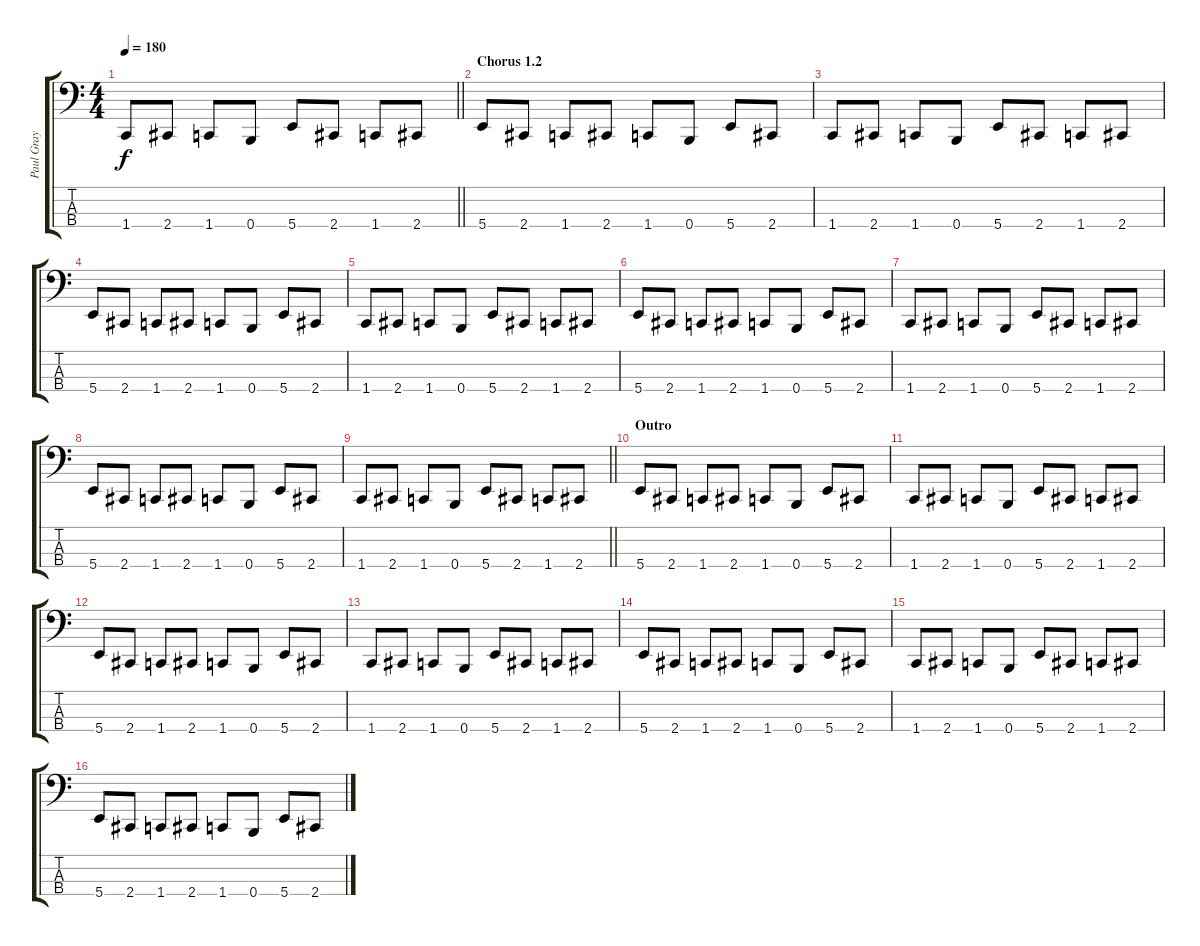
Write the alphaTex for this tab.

\track ("Paul Gray" "Paul Gray") {instrument electricbasspick}
\staff {score tabs}
\tuning (E2 B1 Gb1 B0) {hide}
\ts (4 4)
\tempo 180
\clef f4
\barLineRight lightlight
\ks c
1.4.8{dy f} 2.4.8 1.4.8 0.4.8 5.4.8 2.4.8 1.4.8 2.4.8 |
\section ("" "Chorus 1.2")
5.4.8 2.4.8 1.4.8 2.4.8 1.4.8 0.4.8 5.4.8 2.4.8 |
1.4.8 2.4.8 1.4.8 0.4.8 5.4.8 2.4.8 1.4.8 2.4.8 |
5.4.8 2.4.8 1.4.8 2.4.8 1.4.8 0.4.8 5.4.8 2.4.8 |
1.4.8 2.4.8 1.4.8 0.4.8 5.4.8 2.4.8 1.4.8 2.4.8 |
5.4.8 2.4.8 1.4.8 2.4.8 1.4.8 0.4.8 5.4.8 2.4.8 |
1.4.8 2.4.8 1.4.8 0.4.8 5.4.8 2.4.8 1.4.8 2.4.8 |
5.4.8 2.4.8 1.4.8 2.4.8 1.4.8 0.4.8 5.4.8 2.4.8 |
\barLineRight lightlight
1.4.8 2.4.8 1.4.8 0.4.8 5.4.8 2.4.8 1.4.8 2.4.8 |
\section ("" "Outro")
5.4.8 2.4.8 1.4.8 2.4.8 1.4.8 0.4.8 5.4.8 2.4.8 |
1.4.8 2.4.8 1.4.8 0.4.8 5.4.8 2.4.8 1.4.8 2.4.8 |
5.4.8 2.4.8 1.4.8 2.4.8 1.4.8 0.4.8 5.4.8 2.4.8 |
1.4.8 2.4.8 1.4.8 0.4.8 5.4.8 2.4.8 1.4.8 2.4.8 |
5.4.8 2.4.8 1.4.8 2.4.8 1.4.8 0.4.8 5.4.8 2.4.8 |
1.4.8 2.4.8 1.4.8 0.4.8 5.4.8 2.4.8 1.4.8 2.4.8 |
5.4.8 2.4.8 1.4.8 2.4.8 1.4.8 0.4.8 5.4.8 2.4.8
